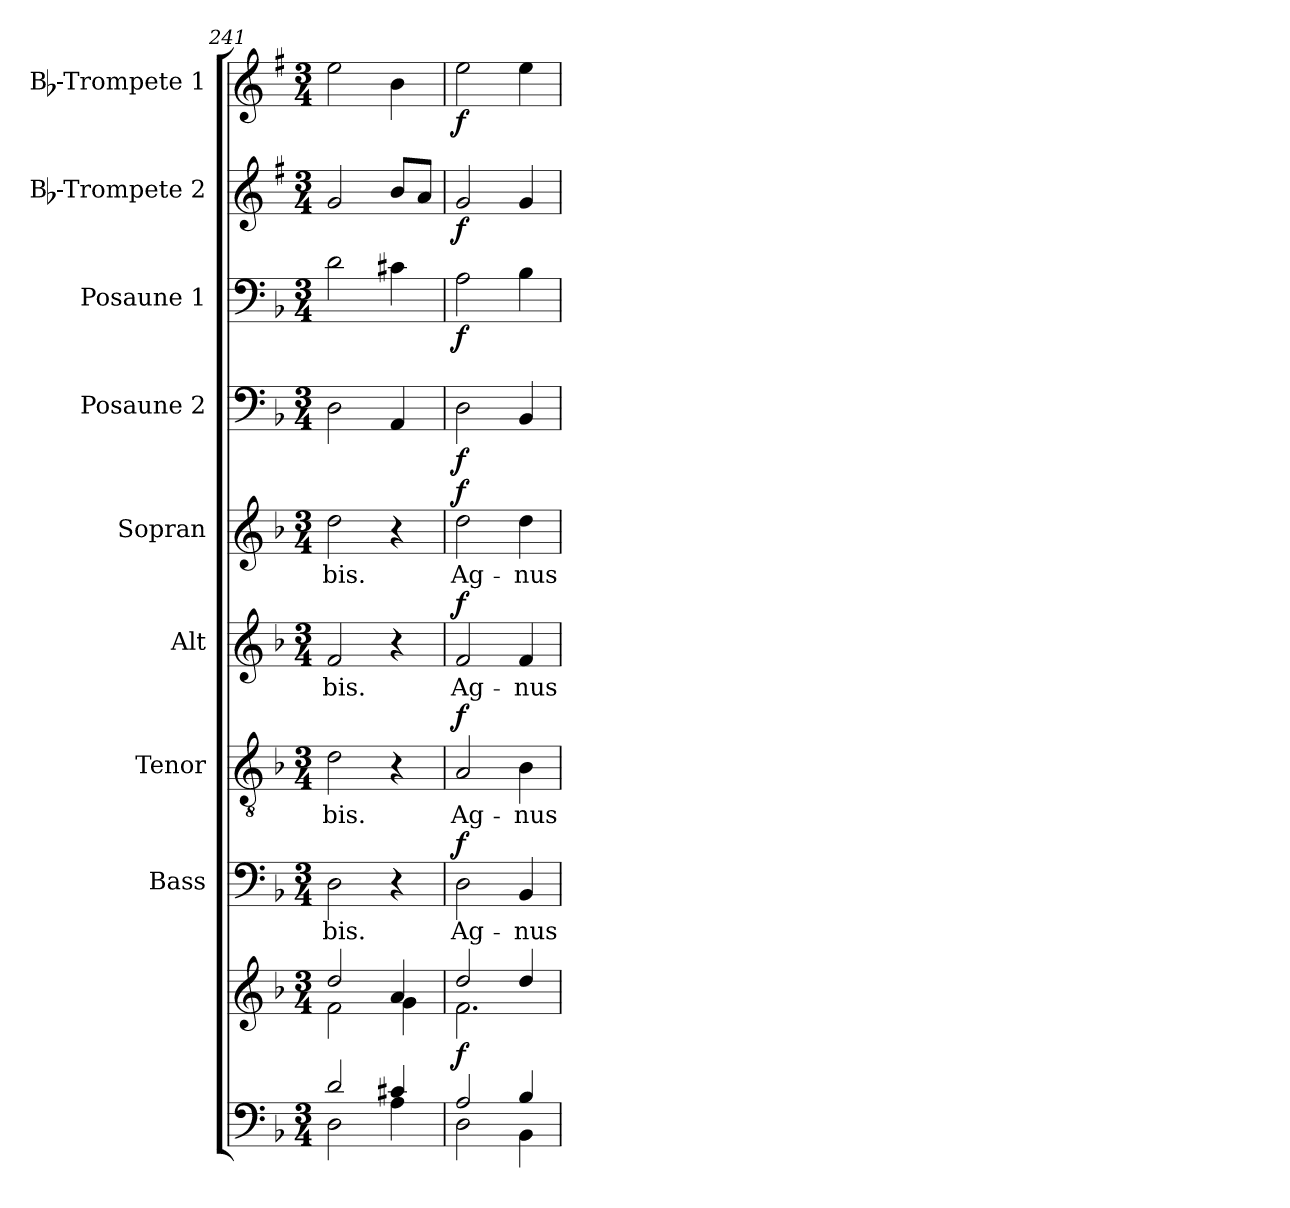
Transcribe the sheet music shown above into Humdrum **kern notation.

**kern	**kern	**dynam	**kern	**text	**dynam	**kern	**text	**dynam	**kern	**text	**dynam	**kern	**text	**dynam	**kern	**dynam	**kern	**dynam	**kern	**dynam	**kern	**dynam
*part9	*part9	*part9	*part8	*part8	*part8	*part7	*part7	*part7	*part6	*part6	*part6	*part5	*part5	*part5	*part4	*part4	*part3	*part3	*part2	*part2	*part1	*part1
*staff10	*staff9	*staff9/10	*staff8	*staff8	*staff8	*staff7	*staff7	*staff7	*staff6	*staff6	*staff6	*staff5	*staff5	*staff5	*staff4	*staff4	*staff3	*staff3	*staff2	*staff2	*staff1	*staff1
*	*	*	*I"Bass	*	*	*I"Tenor	*	*	*I"Alt	*	*	*I"Sopran	*	*	*I"Posaune 2	*	*I"Posaune 1	*	*I"Bb-Trompete 2	*	*I"Bb-Trompete 1	*
*	*	*	*I'B.	*	*	*I'T.	*	*	*I'A.	*	*	*I'S.	*	*	*I'Pos. 2	*	*I'Pos. 1	*	*I'Bb Trp. 2	*	*I'Bb Trp. 1	*
*clefF4	*clefG2	*	*clefF4	*	*	*clefGv2	*	*	*clefG2	*	*	*clefG2	*	*	*clefF4	*	*clefF4	*	*clefG2	*	*clefG2	*
*	*	*	*	*	*	*	*	*	*	*	*	*	*	*	*	*	*	*	*ITrd1c2	*	*ITrd1c2	*
*k[b-]	*k[b-]	*	*k[b-]	*	*	*k[b-]	*	*	*k[b-]	*	*	*k[b-]	*	*	*k[b-]	*	*k[b-]	*	*k[b-]	*	*k[b-]	*
*F:	*F:	*	*F:	*	*	*F:	*	*	*F:	*	*	*F:	*	*	*F:	*	*F:	*	*F:	*	*F:	*
*M3/4	*M3/4	*	*M3/4	*	*	*M3/4	*	*	*M3/4	*	*	*M3/4	*	*	*M3/4	*	*M3/4	*	*M3/4	*	*M3/4	*
=241	=241	=241	=241	=241	=241	=241	=241	=241	=241	=241	=241	=241	=241	=241	=241	=241	=241	=241	=241	=241	=241	=241
*^	*^	*	*	*	*	*	*	*	*	*	*	*	*	*	*	*	*	*	*	*	*	*
!	!	!	!	!	!	!LO:LY:b	!	!	!LO:LY:b	!	!	!LO:LY:b	!	!	!LO:LY:b	!	!	!	!	!	!	!	!	!
2d/	2D\	2dd/	2f\	.	2D\	-bis.	.	2d\	-bis.	.	2f/	-bis.	.	2dd\	-bis.	.	2D\	.	2d\	.	2f/	.	2dd\	.
4c#X/	4A\	4a/	4g\	.	4r	.	.	4r	.	.	4r	.	.	4r	.	.	4AA/	.	4c#X\	.	8a/L	.	4a\	.
.	.	.	.	.	.	.	.	.	.	.	.	.	.	.	.	.	.	.	.	.	8g/J	.	.	.
=242	=242	=242	=242	=242	=242	=242	=242	=242	=242	=242	=242	=242	=242	=242	=242	=242	=242	=242	=242	=242	=242	=242	=242	=242
!	!	!	!	!LO:DY:b	!	!LO:LY:b	!LO:DY:a	!	!LO:LY:b	!LO:DY:a	!	!LO:LY:b	!LO:DY:a	!	!LO:LY:b	!LO:DY:a	!	!LO:DY:b	!	!LO:DY:b	!	!LO:DY:b	!	!LO:DY:b
2A/	2D\	2dd/	2.f\	f	2D\	Ag-	f	2A/	Ag-	f	2f/	Ag-	f	2dd\	Ag-	f	2D\	f	2A\	f	2f/	f	2dd\	f
!	!	!	!	!	!	!LO:LY:b	!	!	!LO:LY:b	!	!	!LO:LY:b	!	!	!LO:LY:b	!	!	!	!	!	!	!	!	!
4B-/	4BB-\	4dd/	.	.	4BB-/	-nus	.	4B-\	-nus	.	4f/	-nus	.	4dd\	-nus	.	4BB-/	.	4B-\	.	4f/	.	4dd\	.
*v	*v	*	*	*	*	*	*	*	*	*	*	*	*	*	*	*	*	*	*	*	*	*	*	*
*	*v	*v	*	*	*	*	*	*	*	*	*	*	*	*	*	*	*	*	*	*	*	*	*
=	=	=	=	=	=	=	=	=	=	=	=	=	=	=	=	=	=	=	=	=	=	=
*-	*-	*-	*-	*-	*-	*-	*-	*-	*-	*-	*-	*-	*-	*-	*-	*-	*-	*-	*-	*-	*-	*-
